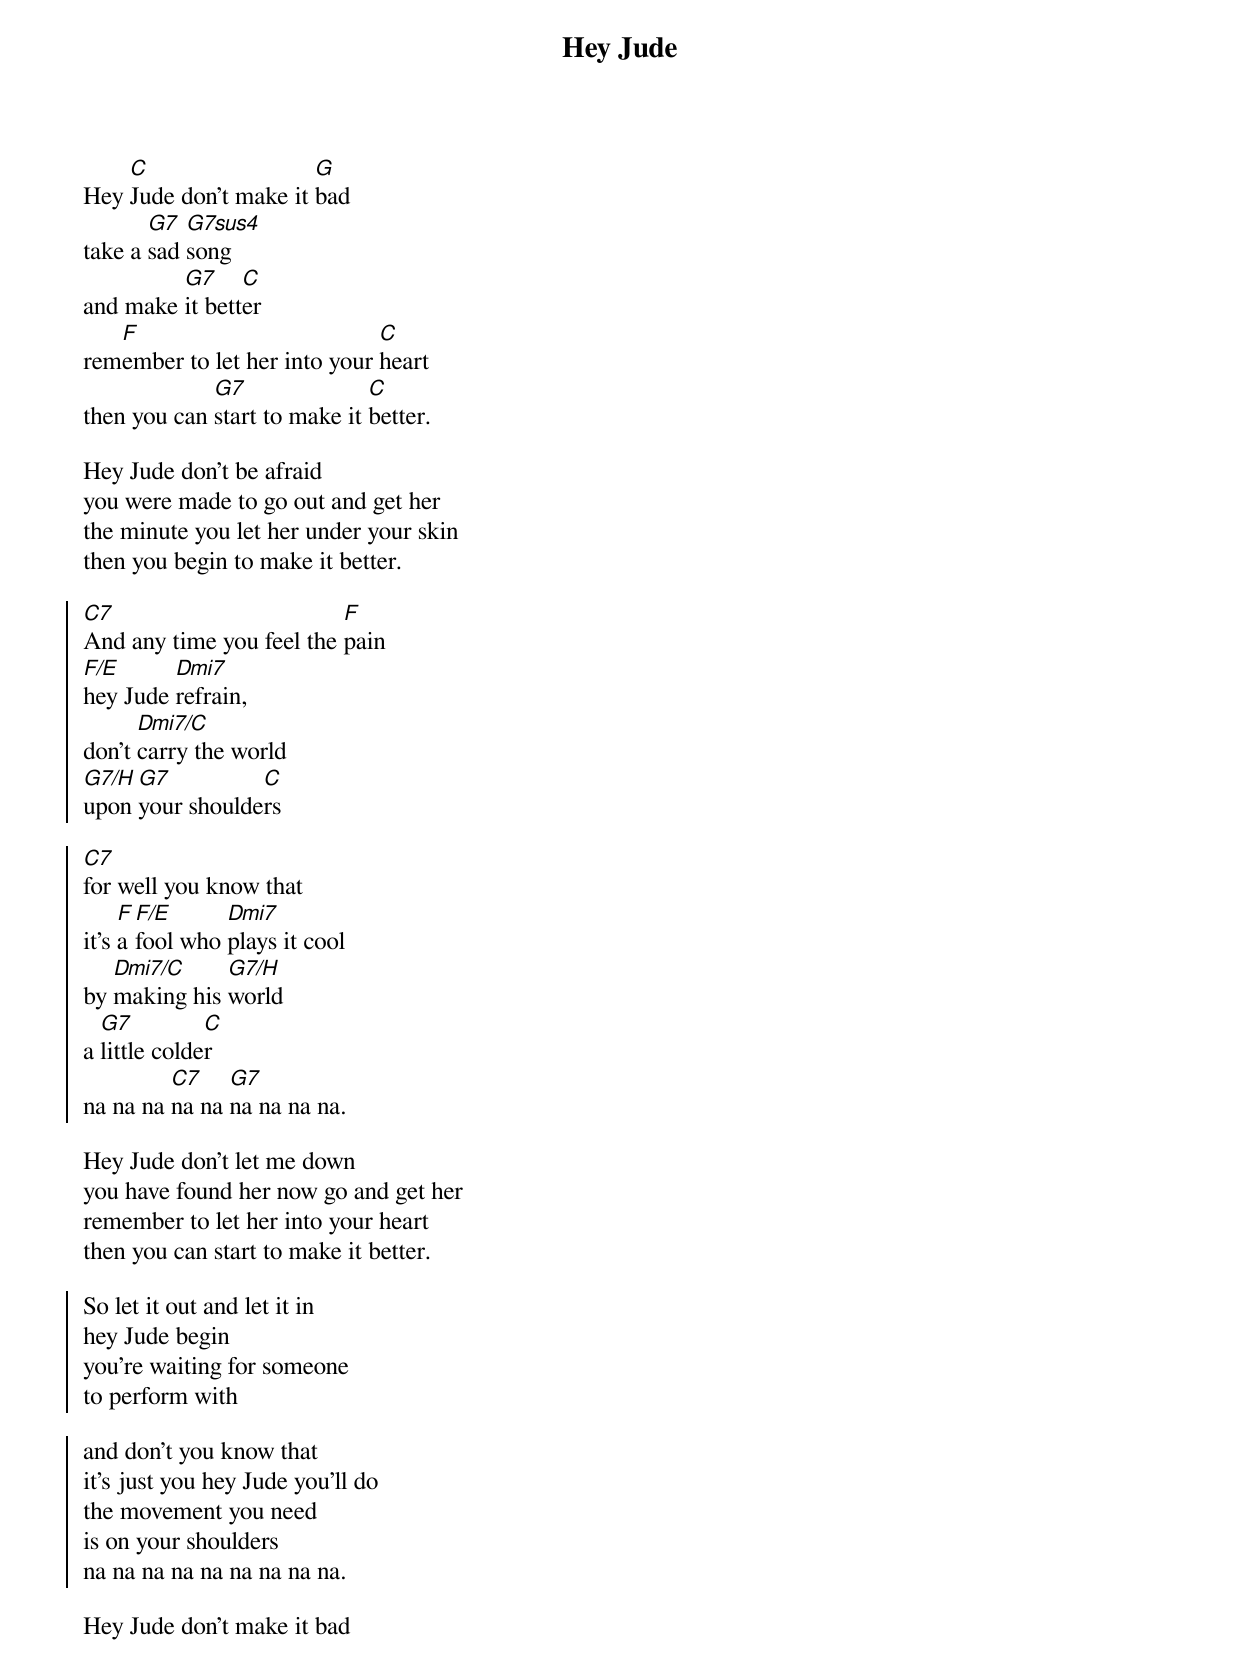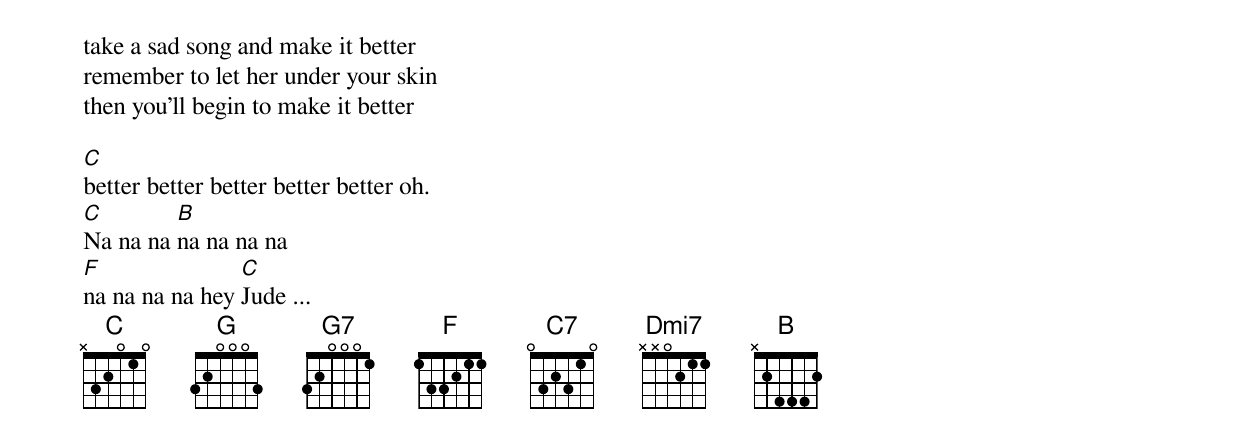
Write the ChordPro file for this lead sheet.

{title: Hey Jude}
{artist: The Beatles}
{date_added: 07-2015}
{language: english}
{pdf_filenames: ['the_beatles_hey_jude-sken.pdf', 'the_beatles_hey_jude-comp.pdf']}
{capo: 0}
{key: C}
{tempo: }
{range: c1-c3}
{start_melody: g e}
{start_of_verse}
Hey [C]Jude don't make it [G]bad
take a [G7]sad [G7sus4]song
and make [G7]it bett[C]er
rem[F]ember to let her into your [C]heart
then you can [G7]start to make it [C]better.
{end_of_verse}

{start_of_verse}
Hey Jude don't be afraid
you were made to go out and get her
the minute you let her under your skin
then you begin to make it better.
{end_of_verse}

{start_of_chorus}
[C7]And any time you feel the [F]pain
[F/E]hey Jude [Dmi7]refrain,
don't [Dmi7/C]carry the world
[G7/H]upon [G7]your shoulde[C]rs

[C7]for well you know that
it's [F]a [F/E]fool who [Dmi7]plays it cool
by [Dmi7/C]making his [G7/H]world
a [G7]little colde[C]r
na na na [C7]na na [G7]na na na na.
{end_of_chorus}

{start_of_verse}
Hey Jude don't let me down
you have found her now go and get her
remember to let her into your heart
then you can start to make it better.
{end_of_verse}

{start_of_chorus}
So let it out and let it in
hey Jude begin
you're waiting for someone
to perform with

and don't you know that
it's just you hey Jude you'll do
the movement you need
is on your shoulders
na na na na na na na na na.
{end_of_chorus}

{start_of_verse}
Hey Jude don't make it bad
take a sad song and make it better
remember to let her under your skin
then you'll begin to make it better
{end_of_verse}

{start_of_bridge}
[C]better better better better better oh.
[C]Na na na [B]na na na na
[F]na na na na hey [C]Jude ...
{end_of_bridge}
